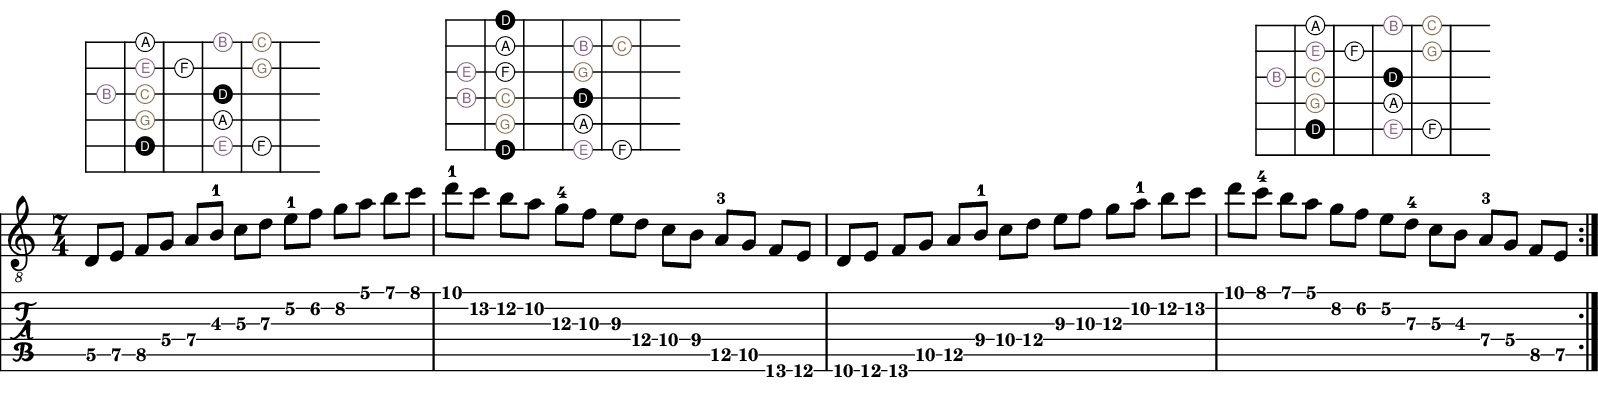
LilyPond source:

\version "2.22.0"

\include "../titling.ily"
\paper {
  page-breaking = #ly:one-line-auto-height-breaking
}

dorian-position-five = \markup {
  \fret-diagram-verbose #'(
    (place-fret 5 12 "D")
    (place-fret 5 14 "E" inverted plum4)
    (place-fret 5 15 "F" inverted)
    (place-fret 4 12 "G" inverted burlywood4)
    (place-fret 4 14 "A" inverted)
    (place-fret 3 11 "B" inverted plum4)
    (place-fret 3 12 "C" inverted burlywood4)
    (place-fret 3 14 "D")
    (place-fret 2 12 "E" inverted plum4)
    (place-fret 2 13 "F" inverted)
    (place-fret 2 15 "G" inverted burlywood4)
    (place-fret 1 12 "A" inverted)
    (place-fret 1 14 "B" inverted plum4)
    (place-fret 1 15 "C" inverted burlywood4))
}

fret-diagram-size = 2.5

music = {
  \time 7/4
  \set TabStaff.restrainOpenStrings = ##t
  \repeat volta 2 {
    \set TabStaff.minimumFret = #5

    d8^\markup { \combine
      \transparent \draw-line #'(0 . -8.5)
      \override #`(size . ,fret-diagram-size) \fret-diagram-container \dorian-position-five
    } e f g a \set TabStaff.minimumFret = #4 b-1 c

    d \set TabStaff.minimumFret = #5 e-1 f g a b c

    \set TabStaff.minimumFret = #10

    d-1^\markup { \combine
      \transparent \draw-line #'(0 . -6)
      \override #`(size . ,fret-diagram-size) \fret-diagram-container \fret-diagram-verbose #'(
        (place-fret 6 5 "D")
        (place-fret 6 7 "E" inverted plum4)
        (place-fret 6 8 "F" inverted)
        (place-fret 5 5 "G" inverted burlywood4)
        (place-fret 5 7 "A" inverted)
        (place-fret 4 4 "B" inverted plum4)
        (place-fret 4 5 "C" inverted burlywood4)
        (place-fret 4 7 "D")
        (place-fret 3 4 "E" inverted plum4)
        (place-fret 3 5 "F" inverted)
        (place-fret 3 7 "G" inverted burlywood4)
        (place-fret 2 5 "A" inverted)
        (place-fret 2 7 "B" inverted plum4)
        (place-fret 2 8 "C" inverted burlywood4)
        (place-fret 1 5 "D"))
    } c b a \set TabStaff.minimumFret = #9 g-4 f e

    d c b \set TabStaff.minimumFret = #10 a-3 g f e

    d e f g a \set TabStaff.minimumFret = #9 b-1 c

    d e f g \set TabStaff.minimumFret = #10 a-1 b c

    d \set TabStaff.minimumFret = #5 c-4^\markup { \combine
      \transparent \draw-line #'(0 . -6)
      \override #`(size . ,fret-diagram-size) \fret-diagram-container \dorian-position-five
    } b a g f e

    \set TabStaff.minimumFret = #4
    d-4 c b \set TabStaff.minimumFret = #5 a-3 g f e
  }
}

\score {
  <<
    \new Staff \relative {
      \clef "treble_8"
      \music
    }
    \new TabStaff \relative {
      \music
    }
  >>
}
